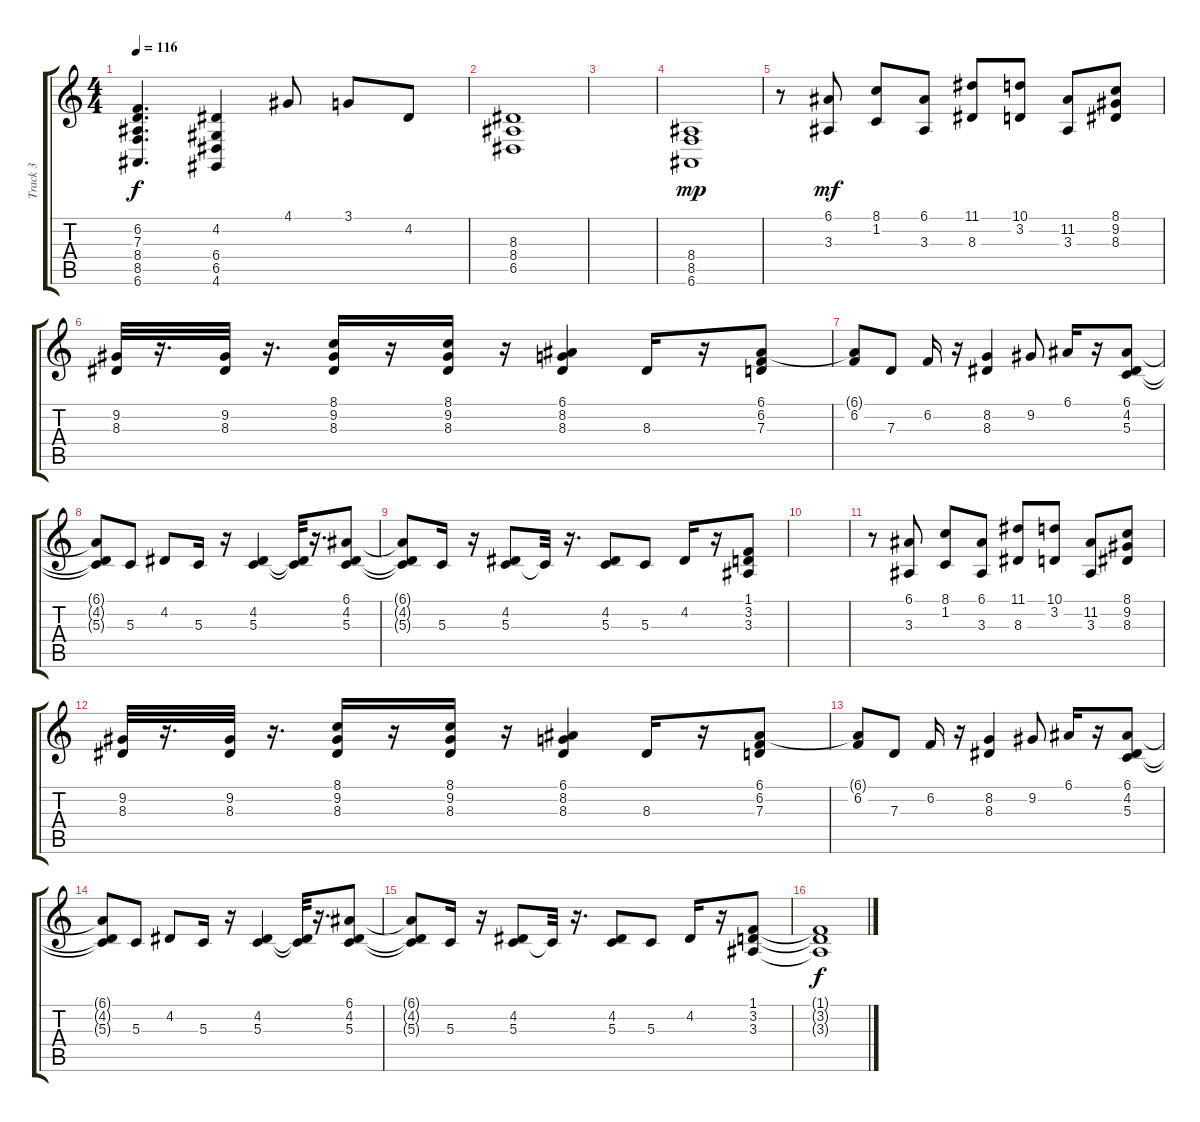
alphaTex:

\track ("Track 3" "Track 3") {instrument fx1rain}
\staff {score tabs}
\tuning (E4 B3 G3 D3 A2 E2) {hide}
\ts (4 4)
\tempo 116
\clef g2
\ks c
(6.2 7.3 8.4 8.5 6.6).4{d dy f} (4.2 6.4 6.5 4.6).4 4.1.8 3.1.8 4.2.8 |
(8.3 8.4 6.5).1 |
|
(8.4 8.5 6.6).1{dy mp} |
r.8{volume 12} (6.1 3.3).8{dy mf} (8.1 1.2).8 (6.1 3.3).8 (11.1 8.3).8 (10.1 3.2).8 (11.2 3.3).8 (8.1 9.2 8.3).8 |
(9.2 8.3).32 r.16{d} (9.2 8.3).32 r.16{d} (8.1 9.2 8.3).16 r.16 (8.1 9.2 8.3).16 r.16 (6.1 8.2 8.3).4 8.3.16 r.16 (6.1 6.2 7.3).8 |
(6.1{t} 6.2).8 7.3.8 6.2.16 r.16 (8.2 8.3).4 9.2.8 6.1.16 r.16 (6.1 4.2 5.3).8 |
(6.1{t} 4.2{t} 5.3{t}).8 5.3.8 4.2.8 5.3.16 r.16 (4.2 5.3).4 (4.2{t} 5.3{t}).32 r.16{d} (6.1 4.2 5.3).8 |
(6.1{t} 4.2{t} 5.3{t}).8 5.3.16 r.16 (4.2 5.3).8 5.3{t}.32 r.16{d} (4.2 5.3).8 5.3.8 4.2.16 r.16 (1.1 3.2 3.3).8 |
|
r.8 (6.1 3.3).8 (8.1 1.2).8 (6.1 3.3).8 (11.1 8.3).8 (10.1 3.2).8 (11.2 3.3).8 (8.1 9.2 8.3).8 |
(9.2 8.3).32 r.16{d} (9.2 8.3).32 r.16{d} (8.1 9.2 8.3).16 r.16 (8.1 9.2 8.3).16 r.16 (6.1 8.2 8.3).4 8.3.16 r.16 (6.1 6.2 7.3).8 |
(6.1{t} 6.2).8 7.3.8 6.2.16 r.16 (8.2 8.3).4 9.2.8 6.1.16 r.16 (6.1 4.2 5.3).8 |
(6.1{t} 4.2{t} 5.3{t}).8 5.3.8 4.2.8 5.3.16 r.16 (4.2 5.3).4 (4.2{t} 5.3{t}).32 r.16{d} (6.1 4.2 5.3).8 |
(6.1{t} 4.2{t} 5.3{t}).8 5.3.16 r.16 (4.2 5.3).8 5.3{t}.32 r.16{d} (4.2 5.3).8 5.3.8 4.2.16 r.16 (1.1 3.2 3.3).8 |
(1.1{t} 3.2{t} 3.3{t}).1{dy f}
